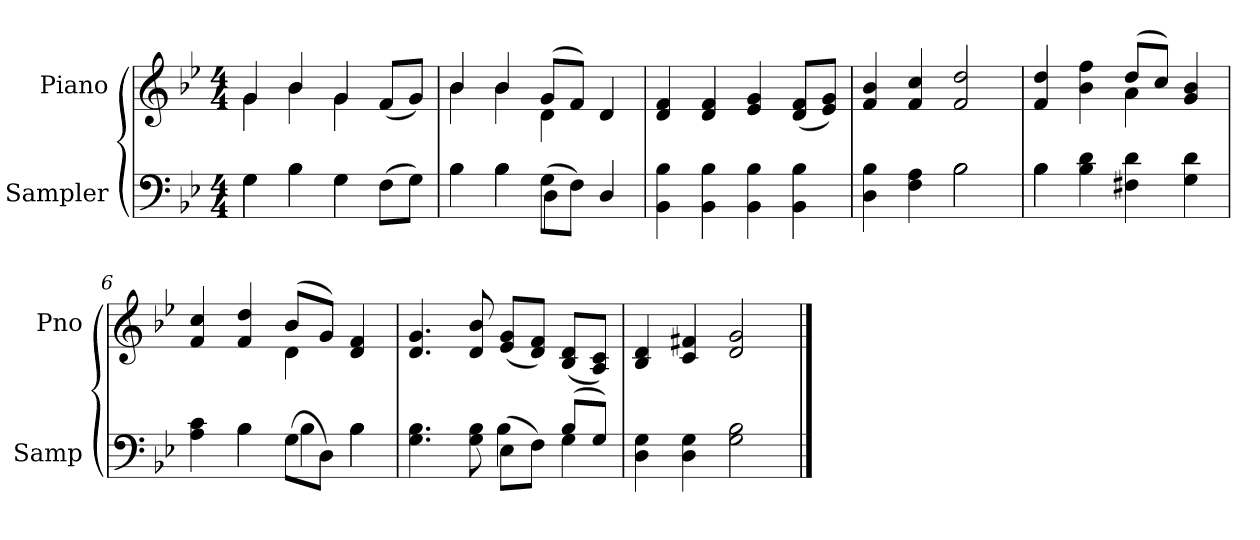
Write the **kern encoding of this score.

**kern	**kern
*part2	*part1
*staff2	*staff1
*I"Sampler	*I"Piano
*I'Samp	*I'Pno
*clefF4	*clefG2
*k[b-e-]	*k[b-e-]
*B-:	*B-:
*M4/4	*M4/4
=1	=1
*^	*^
4G\	4G	4g/	4g
4B-\	4B-	4b-/	4b-
4G\	4G	4g/	4g
(8F\L	4ryy	(8f/L	4ryy
8G\J)	.	8g/J)	.
=2	=2	=2	=2
4B-\	4B-	4b-/	4b-
4B-\	4B-	4b-/	4b-
(8G\L	4D	(8g/L	4d
8F\J)	.	8f/J)	.
4D/	4ryy	4d/	4ryy
*v	*v	*	*
*	*v	*v
=3	=3
4BB-\ 4B-\	4d/ 4f/
4BB-\ 4B-\	4d/ 4f/
4BB-\ 4B-\	4e-/ 4g/
4BB-\ 4B-\	(8d/ 8f/L
.	8e-/ 8g/J)
=4	=4
*^	*
4D\ 4B-\	2ryy	4f/ 4b-/
4F\ 4A\	.	4f/ 4cc/
2B-\	2B-	2f/ 2dd/
=5	=5	=5
*	*	*^
4B-\	4B-	4f/ 4dd/	2ryy
4B-\ 4d\	2.ryy	4b-\ 4ff\	.
4F#X\ 4d\	.	(8dd/L	4a
.	.	8cc/J)	.
4G\ 4d\	.	4g 4b-	4ryy
=6	=6	=6	=6
4A\ 4c\	4ryy	4f/ 4cc/	2ryy
4B-\	4B-	4f/ 4dd/	.
(8G\L	4B-	(8b-/L	4d
8D\J)	.	8g/J)	.
4B-\	4B-	4d/ 4f/	4ryy
*	*	*v	*v
=7	=7	=7
4.G\ 4.B-\	2ryy	4.d/ 4.g/
8G\ 8B-\	.	8d/ 8b-/
(8E-\L	4B-	(8e-/ 8g/L
8F\J)	.	8d/ 8f/J)
(8B-/L	4G	(8B-/ 8d/L
8G/J)	.	8A/ 8c/J)
*v	*v	*
=8	=8
4D\ 4G\	4B-/ 4d/
4D\ 4G\	4c/ 4f#X/
2G\ 2B-\	2d/ 2g/
==	==
*-	*-
